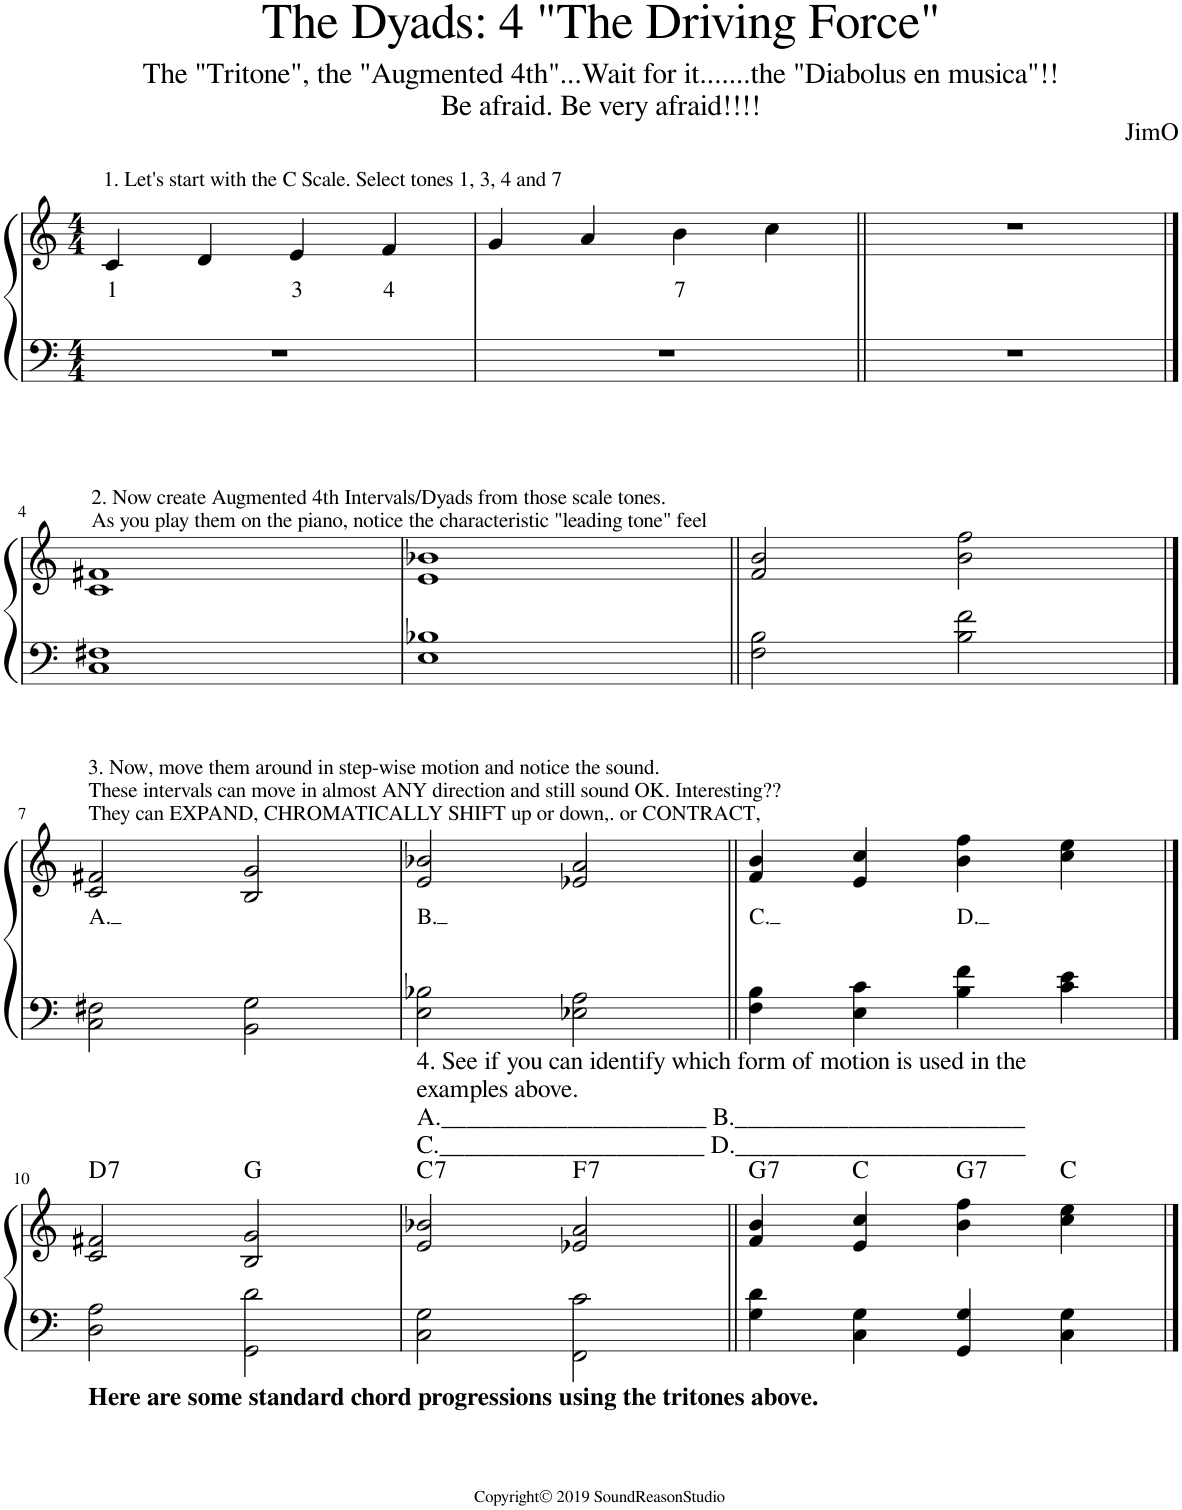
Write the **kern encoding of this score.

**kern	**kern	**text	**harte
*part1	*part1	*part1	*part1
*staff2	*staff1	*staff1	*
*I"Piano	*	*	*
*I'Pno.	*	*	*
*clefF4	*clefG2	*	*
*k[]	*k[]	*	*
*M4/4	*M4/4	*	*
=1	=1	=1	=1
!	!LO:TX:a:t=1. Let's start with the C Scale. Select tones 1, 3, 4 and 7	!	!
!	!	!LO:LY:b	!
1r	4c/	1	.
.	4d/	.	.
!	!	!LO:LY:b	!
.	4e/	3	.
!	!	!LO:LY:b	!
.	4f/	4	.
=2	=2	=2	=2
1r	4g/	.	.
.	4a/	.	.
!	!	!LO:LY:b	!
.	4b\	7	.
.	4cc\	.	.
=3||	=3||	=3||	=3||
1r	1r	.	.
!!LO:LB:g=z
==4	==4	==4	==4
!	!LO:TX:a:t=2. Now create Augmented 4th Intervals/Dyads from those scale tones.	!	!
!	!LO:TX:a:t=As you play them on the piano, notice the characteristic "leading tone" feel	!	!
1C 1F#X	1c 1f#X	.	.
=5	=5	=5	=5
1E 1B-X	1e 1b-X	.	.
=6||	=6||	=6||	=6||
2F\ 2B\	2f/ 2b/	.	.
2B\ 2f\	2b\ 2ff\	.	.
!!LO:LB:g=z
==7	==7	==7	==7
!	!LO:TX:a:t=3. Now, move them around in step-wise motion and notice the sound.	!	!
!	!LO:TX:a:t=These intervals can move in almost ANY direction and still sound OK. Interesting??	!	!
!	!LO:TX:a:t=They can EXPAND, CHROMATICALLY SHIFT up or down,. or CONTRACT,	!	!
!	!	!LO:LY:b	!
2C\ 2F#X\	2c/ 2f#X/	A.	.
2BB\ 2G\	2B/ 2g/	.	.
=8	=8	=8	=8
!	!	!LO:LY:b	!
2E\ 2B-X\	2e/ 2b-X/	B.	.
2E-X\ 2A\	2e-X/ 2a/	.	.
=9||	=9||	=9||	=9||
!	!	!LO:LY:b	!
4F\ 4B\	4f/ 4b/	C.	.
4E\ 4c\	4e/ 4cc/	.	.
!	!	!LO:LY:b	!
4B\ 4f\	4b\ 4ff\	D.	.
4c\ 4e\	4cc\ 4ee\	.	.
!!LO:LB:g=z
==10	==10	==10	==10
!LO:TX:b:B:t=Here are some standard chord progressions using the tritones above.	!	!	!LO:H:kt=7
2D\ 2A\	2c/ 2f#X/	.	D:7
2GG\ 2d\	2B/ 2g/	.	G:maj
=11	=11	=11	=11
!	!LO:TX:a:t=4. See if you can identify which form of motion is used in the	!	!
!	!LO:TX:a:t=examples above.	!	!
!	!LO:TX:a:t=A._____________________ B._______________________	!	!
!	!LO:TX:a:t=C._____________________ D._______________________	!	!LO:H:kt=7
2C\ 2G\	2e/ 2b-X/	.	C:7
!	!	!	!LO:H:kt=7
2FF\ 2c\	2e-X/ 2a/	.	F:7
=12||	=12||	=12||	=12||
!	!	!	!LO:H:kt=7
4G\ 4d\	4f/ 4b/	.	G:7
4C\ 4G\	4e/ 4cc/	.	C:maj
!	!	!	!LO:H:kt=7
4GG/ 4G/	4b\ 4ff\	.	G:7
4C\ 4G\	4cc\ 4ee\	.	C:maj
==	==	==	==
*-	*-	*-	*-
